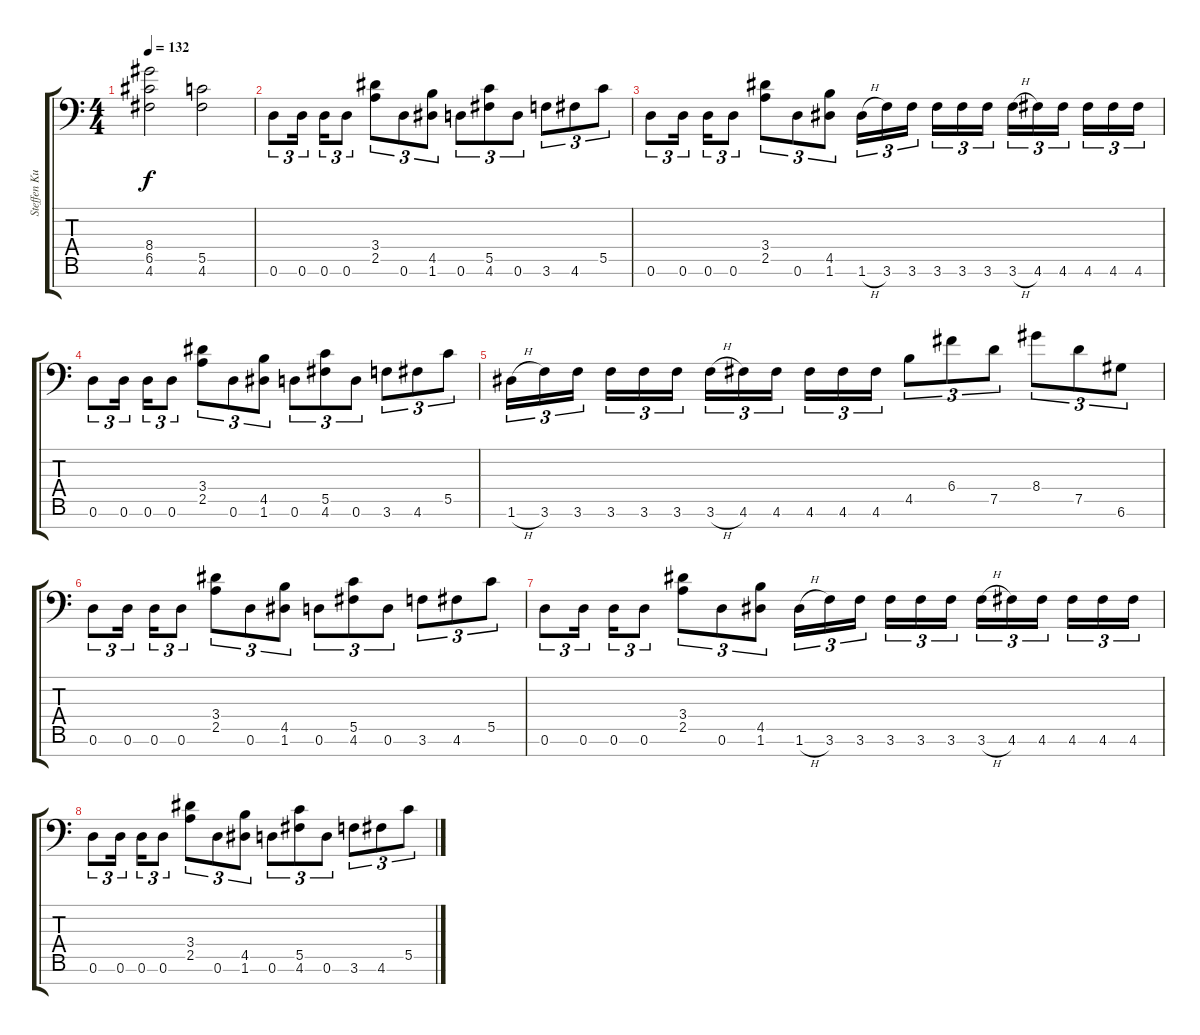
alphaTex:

\track ("Steffen Kummerer" "Steffen Ku") {instrument distortionguitar}
\staff {score tabs}
\tuning (D4 A3 F3 C3 G2 D2 A1) {hide}
\ts (4 4)
\tempo 132
\clef f4
\ks c
(8.4 6.5 4.6).2{dy f} (5.5 4.6).2 |
0.6.8{tu (3 2)} 0.6.16{tu (3 2) beam splitsecondary} 0.6.16{tu (3 2)} 0.6.8{tu (3 2)} (3.4 2.5).8{tu (3 2)} 0.6.8{tu (3 2)} (4.5 1.6).8{tu (3 2)} 0.6.8{tu (3 2)} (5.5 4.6).8{tu (3 2)} 0.6.8{tu (3 2)} 3.6.8{tu (3 2)} 4.6.8{tu (3 2)} 5.5.8{tu (3 2)} |
0.6.8{tu (3 2)} 0.6.16{tu (3 2) beam splitsecondary} 0.6.16{tu (3 2)} 0.6.8{tu (3 2)} (3.4 2.5).8{tu (3 2)} 0.6.8{tu (3 2)} (4.5 1.6).8{tu (3 2)} 1.6{h}.16{tu (3 2)} 3.6.16{tu (3 2)} 3.6.16{tu (3 2) beam splitsecondary} 3.6.16{tu (3 2)} 3.6.16{tu (3 2)} 3.6.16{tu (3 2)} 3.6{h}.16{tu (3 2)} 4.6.16{tu (3 2)} 4.6.16{tu (3 2) beam splitsecondary} 4.6.16{tu (3 2)} 4.6.16{tu (3 2)} 4.6.16{tu (3 2)} |
0.6.8{tu (3 2)} 0.6.16{tu (3 2) beam splitsecondary} 0.6.16{tu (3 2)} 0.6.8{tu (3 2)} (3.4 2.5).8{tu (3 2)} 0.6.8{tu (3 2)} (4.5 1.6).8{tu (3 2)} 0.6.8{tu (3 2)} (5.5 4.6).8{tu (3 2)} 0.6.8{tu (3 2)} 3.6.8{tu (3 2)} 4.6.8{tu (3 2)} 5.5.8{tu (3 2)} |
1.6{h}.16{tu (3 2)} 3.6.16{tu (3 2)} 3.6.16{tu (3 2) beam splitsecondary} 3.6.16{tu (3 2)} 3.6.16{tu (3 2)} 3.6.16{tu (3 2)} 3.6{h}.16{tu (3 2)} 4.6.16{tu (3 2)} 4.6.16{tu (3 2) beam splitsecondary} 4.6.16{tu (3 2)} 4.6.16{tu (3 2)} 4.6.16{tu (3 2)} 4.5.8{tu (3 2)} 6.4.8{tu (3 2)} 7.5.8{tu (3 2)} 8.4.8{tu (3 2)} 7.5.8{tu (3 2)} 6.6.8{tu (3 2)} |
0.6.8{tu (3 2)} 0.6.16{tu (3 2) beam splitsecondary} 0.6.16{tu (3 2)} 0.6.8{tu (3 2)} (3.4 2.5).8{tu (3 2)} 0.6.8{tu (3 2)} (4.5 1.6).8{tu (3 2)} 0.6.8{tu (3 2)} (5.5 4.6).8{tu (3 2)} 0.6.8{tu (3 2)} 3.6.8{tu (3 2)} 4.6.8{tu (3 2)} 5.5.8{tu (3 2)} |
0.6.8{tu (3 2)} 0.6.16{tu (3 2) beam splitsecondary} 0.6.16{tu (3 2)} 0.6.8{tu (3 2)} (3.4 2.5).8{tu (3 2)} 0.6.8{tu (3 2)} (4.5 1.6).8{tu (3 2)} 1.6{h}.16{tu (3 2)} 3.6.16{tu (3 2)} 3.6.16{tu (3 2) beam splitsecondary} 3.6.16{tu (3 2)} 3.6.16{tu (3 2)} 3.6.16{tu (3 2)} 3.6{h}.16{tu (3 2)} 4.6.16{tu (3 2)} 4.6.16{tu (3 2) beam splitsecondary} 4.6.16{tu (3 2)} 4.6.16{tu (3 2)} 4.6.16{tu (3 2)} |
0.6.8{tu (3 2)} 0.6.16{tu (3 2) beam splitsecondary} 0.6.16{tu (3 2)} 0.6.8{tu (3 2)} (3.4 2.5).8{tu (3 2)} 0.6.8{tu (3 2)} (4.5 1.6).8{tu (3 2)} 0.6.8{tu (3 2)} (5.5 4.6).8{tu (3 2)} 0.6.8{tu (3 2)} 3.6.8{tu (3 2)} 4.6.8{tu (3 2)} 5.5.8{tu (3 2)}
